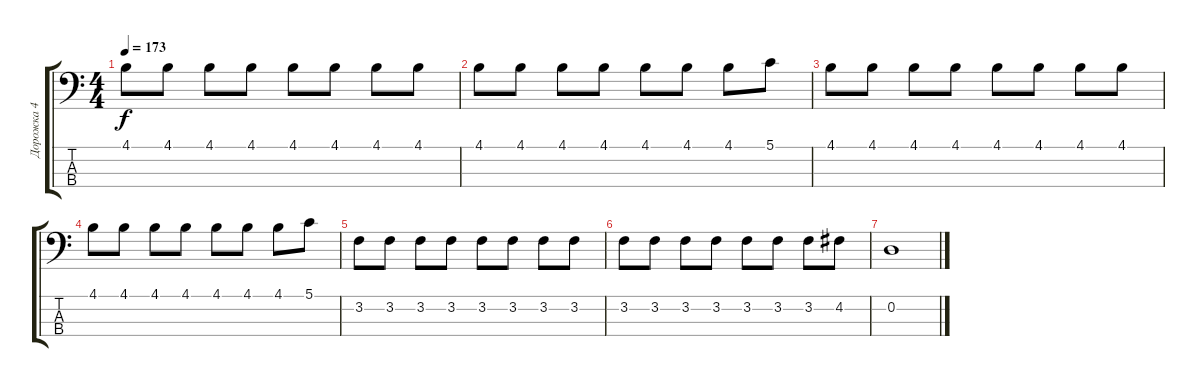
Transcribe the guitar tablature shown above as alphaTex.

\track ("Дорожка 4" "Дорожка 4") {instrument electricbassfinger}
\staff {score tabs}
\tuning (G2 D2 A1 E1) {hide}
\ts (4 4)
\tempo 173
\clef f4
\ks c
4.1.8{dy f} 4.1.8 4.1.8 4.1.8 4.1.8 4.1.8 4.1.8 4.1.8 |
4.1.8 4.1.8 4.1.8 4.1.8 4.1.8 4.1.8 4.1.8 5.1.8 |
4.1.8 4.1.8 4.1.8 4.1.8 4.1.8 4.1.8 4.1.8 4.1.8 |
4.1.8 4.1.8 4.1.8 4.1.8 4.1.8 4.1.8 4.1.8 5.1.8 |
3.2.8 3.2.8 3.2.8 3.2.8 3.2.8 3.2.8 3.2.8 3.2.8 |
3.2.8 3.2.8 3.2.8 3.2.8 3.2.8 3.2.8 3.2.8 4.2.8 |
0.2.1
